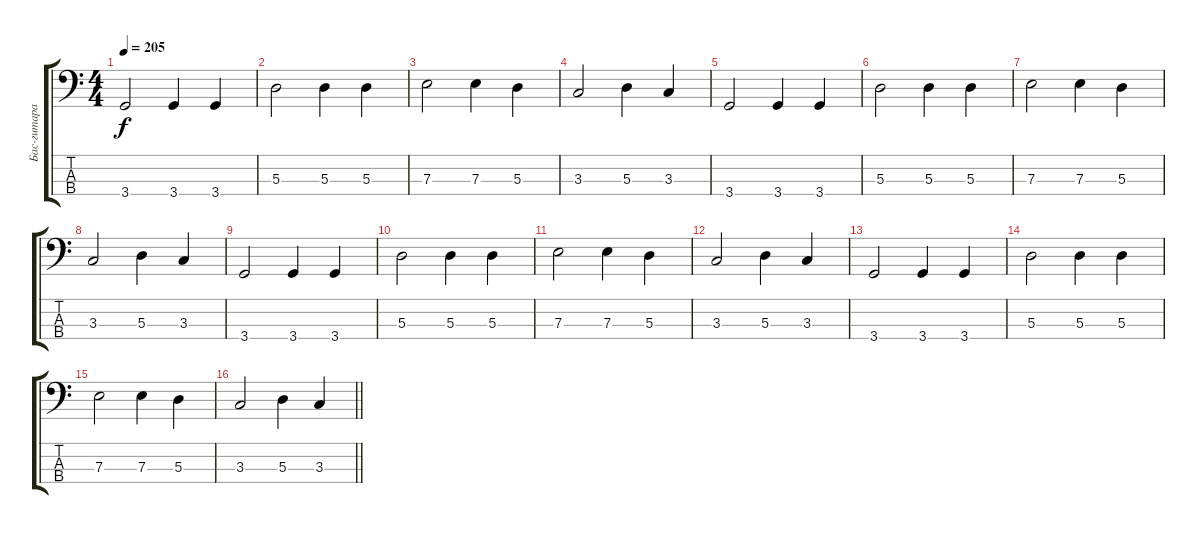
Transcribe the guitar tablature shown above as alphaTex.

\track ("Бас-гитара" "Бас-гитара") {instrument electricbassfinger}
\staff {score tabs}
\tuning (G2 D2 A1 E1) {hide}
\ts (4 4)
\tempo 205
\clef f4
\ks c
3.4.2{dy f} 3.4.4 3.4.4 |
5.3.2 5.3.4 5.3.4 |
7.3.2 7.3.4 5.3.4 |
3.3.2 5.3.4 3.3.4 |
3.4.2 3.4.4 3.4.4 |
5.3.2 5.3.4 5.3.4 |
7.3.2 7.3.4 5.3.4 |
3.3.2 5.3.4 3.3.4 |
3.4.2 3.4.4 3.4.4 |
5.3.2 5.3.4 5.3.4 |
7.3.2 7.3.4 5.3.4 |
3.3.2 5.3.4 3.3.4 |
3.4.2 3.4.4 3.4.4 |
5.3.2 5.3.4 5.3.4 |
7.3.2 7.3.4 5.3.4 |
\barLineRight lightlight
3.3.2 5.3.4 3.3.4
